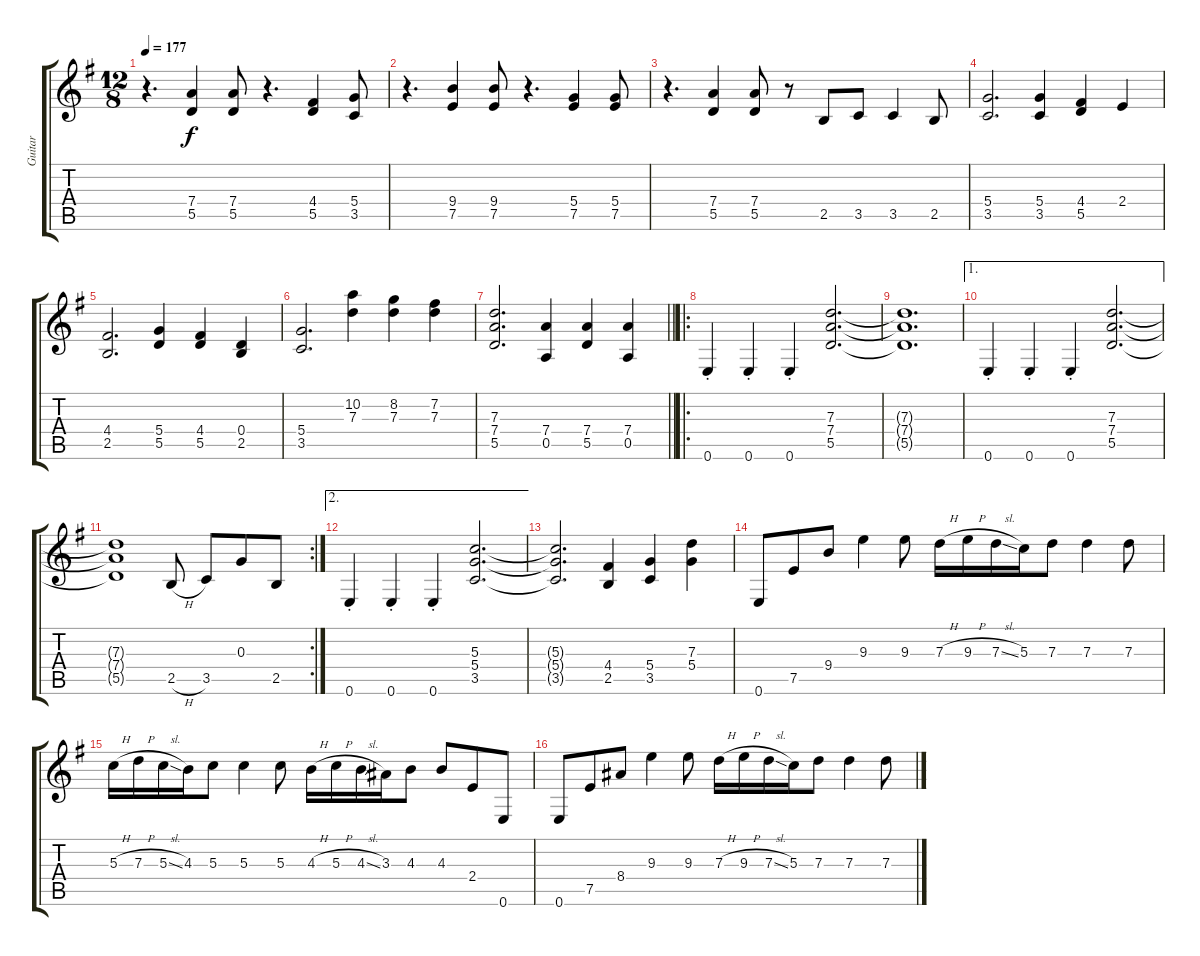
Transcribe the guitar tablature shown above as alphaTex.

\track ("Guitar" "Guitar") {instrument overdrivenguitar}
\staff {score tabs}
\tuning (E4 B3 G3 D3 A2 E2) {hide}
\ts (12 8)
\tempo 177
\clef g2
\ks g
r.4{d dy f} (7.4 5.5).4 (7.4 5.5).8 r.4{d} (4.4 5.5).4 (5.4 3.5).8 |
r.4{d} (9.4 7.5).4 (9.4 7.5).8 r.4{d} (5.4 7.5).4 (5.4 7.5).8 |
r.4{d} (7.4 5.5).4 (7.4 5.5).8 r.8 2.5.8 3.5.8 3.5.4 2.5.8 |
(5.4 3.5).2{d} (5.4 3.5).4 (4.4 5.5).4 2.4.4 |
(4.4 2.5).2{d} (5.4 5.5).4 (4.4 5.5).4 (0.4 2.5).4 |
(5.4 3.5).2{d} (10.2 7.3).4 (8.2 7.3).4 (7.2 7.3).4 |
\barLineRight lightlight
(7.3 7.4 5.5).2{d} (7.4 0.5).4 (7.4 5.5).4 (7.4 0.5).4 |
\ro
0.6{st}.4 0.6{st}.4 0.6{st}.4 (7.3 7.4 5.5).2{d} |
(7.3{t} 7.4{t} 5.5{t}).1{d} |
\ae 1
0.6{st}.4 0.6{st}.4 0.6{st}.4 (7.3 7.4 5.5).2{d} |
\rc 2
(7.3{t} 7.4{t} 5.5{t}).1 2.5{h}.8 3.5.8 0.3.8 2.5.8 |
\ae 2
0.6{st}.4 0.6{st}.4 0.6{st}.4 (5.3 5.4 3.5).2{d} |
(5.3{t} 5.4{t} 3.5{t}).2{d} (4.4 2.5).4 (5.4 3.5).4 (7.3 5.4).4 |
0.6.8 7.5.8 9.4.8 9.3.4 9.3.8 7.3{h}.16 9.3{h}.16 7.3{sl}.16 5.3.16 7.3.8 7.3.4 7.3.8 |
5.3{h}.16 7.3{h}.16 5.3{sl}.16 4.3.16 5.3.8 5.3.4 5.3.8 4.3{h}.16 5.3{h}.16 4.3{sl}.16 3.3.16 4.3.8 4.3.8 2.4.8 0.6.8 |
0.6.8 7.5.8 8.4.8 9.3.4 9.3.8 7.3{h}.16 9.3{h}.16 7.3{sl}.16 5.3.16 7.3.8 7.3.4 7.3.8
